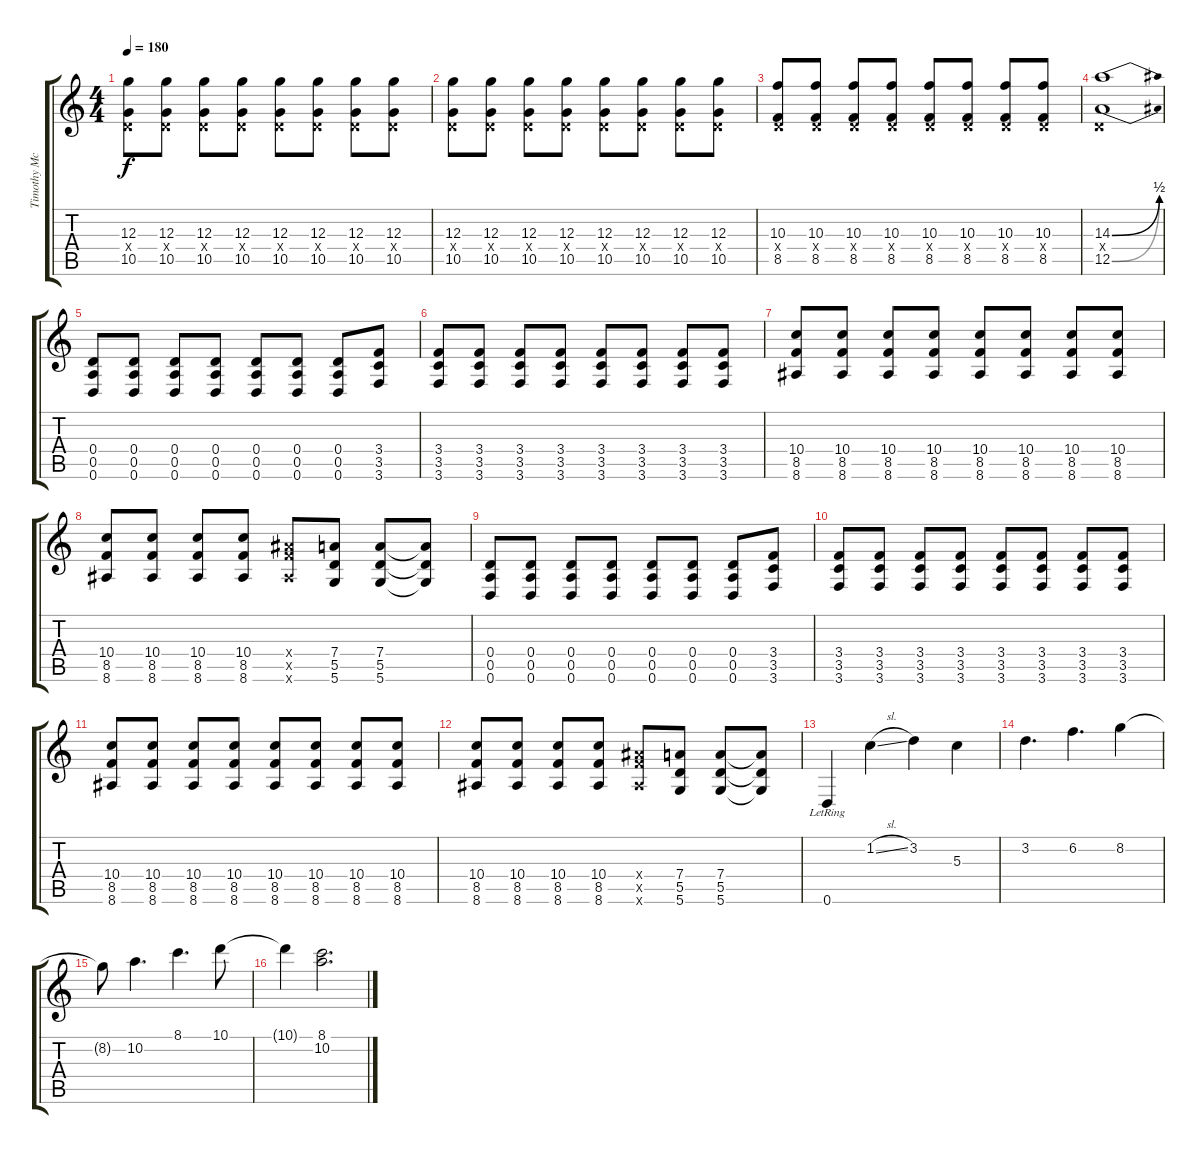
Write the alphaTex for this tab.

\track ("Timothy McTague" "Timothy Mc") {instrument distortionguitar}
\staff {score tabs}
\tuning (E4 B3 G3 D3 A2 D2) {hide}
\ts (4 4)
\tempo 180
\clef g2
\ks c
(12.3 0.4{x} 10.5).8{dy f} (12.3 0.4{x} 10.5).8 (12.3 0.4{x} 10.5).8 (12.3 0.4{x} 10.5).8 (12.3 0.4{x} 10.5).8 (12.3 0.4{x} 10.5).8 (12.3 0.4{x} 10.5).8 (12.3 0.4{x} 10.5).8 |
(12.3 0.4{x} 10.5).8 (12.3 0.4{x} 10.5).8 (12.3 0.4{x} 10.5).8 (12.3 0.4{x} 10.5).8 (12.3 0.4{x} 10.5).8 (12.3 0.4{x} 10.5).8 (12.3 0.4{x} 10.5).8 (12.3 0.4{x} 10.5).8 |
(10.3 0.4{x} 8.5).8 (10.3 0.4{x} 8.5).8 (10.3 0.4{x} 8.5).8 (10.3 0.4{x} 8.5).8 (10.3 0.4{x} 8.5).8 (10.3 0.4{x} 8.5).8 (10.3 0.4{x} 8.5).8 (10.3 0.4{x} 8.5).8 |
(14.3{be (bend 0 0 60 2)} 0.4{x} 12.5{be (bend 0 0 60 2)}).1 |
(0.4 0.5 0.6).8 (0.4 0.5 0.6).8 (0.4 0.5 0.6).8 (0.4 0.5 0.6).8 (0.4 0.5 0.6).8 (0.4 0.5 0.6).8 (0.4 0.5 0.6).8 (3.4 3.5 3.6).8 |
(3.4 3.5 3.6).8 (3.4 3.5 3.6).8 (3.4 3.5 3.6).8 (3.4 3.5 3.6).8 (3.4 3.5 3.6).8 (3.4 3.5 3.6).8 (3.4 3.5 3.6).8 (3.4 3.5 3.6).8 |
(10.4 8.5 8.6).8 (10.4 8.5 8.6).8 (10.4 8.5 8.6).8 (10.4 8.5 8.6).8 (10.4 8.5 8.6).8 (10.4 8.5 8.6).8 (10.4 8.5 8.6).8 (10.4 8.5 8.6).8 |
(10.4 8.5 8.6).8 (10.4 8.5 8.6).8 (10.4 8.5 8.6).8 (10.4 8.5 8.6).8 (8.4{x} 8.5{x} 8.6{x}).8 (7.4 5.5 5.6).8 (7.4 5.5 5.6).8 (7.4{t} 5.5{t} 5.6{t}).8 |
(0.4 0.5 0.6).8 (0.4 0.5 0.6).8 (0.4 0.5 0.6).8 (0.4 0.5 0.6).8 (0.4 0.5 0.6).8 (0.4 0.5 0.6).8 (0.4 0.5 0.6).8 (3.4 3.5 3.6).8 |
(3.4 3.5 3.6).8 (3.4 3.5 3.6).8 (3.4 3.5 3.6).8 (3.4 3.5 3.6).8 (3.4 3.5 3.6).8 (3.4 3.5 3.6).8 (3.4 3.5 3.6).8 (3.4 3.5 3.6).8 |
(10.4 8.5 8.6).8 (10.4 8.5 8.6).8 (10.4 8.5 8.6).8 (10.4 8.5 8.6).8 (10.4 8.5 8.6).8 (10.4 8.5 8.6).8 (10.4 8.5 8.6).8 (10.4 8.5 8.6).8 |
(10.4 8.5 8.6).8 (10.4 8.5 8.6).8 (10.4 8.5 8.6).8 (10.4 8.5 8.6).8 (8.4{x} 8.5{x} 8.6{x}).8 (7.4 5.5 5.6).8 (7.4 5.5 5.6).8 (7.4{t} 5.5{t} 5.6{t}).8 |
0.6{lr}.4 1.2{sl}.4 3.2.4 5.3.4 |
3.2.4{d} 6.2.4{d} 8.2.4 |
8.2{t}.8 10.2.4{d} 8.1.4{d} 10.1.8 |
10.1{t}.4 (8.1 10.2).2{d}
